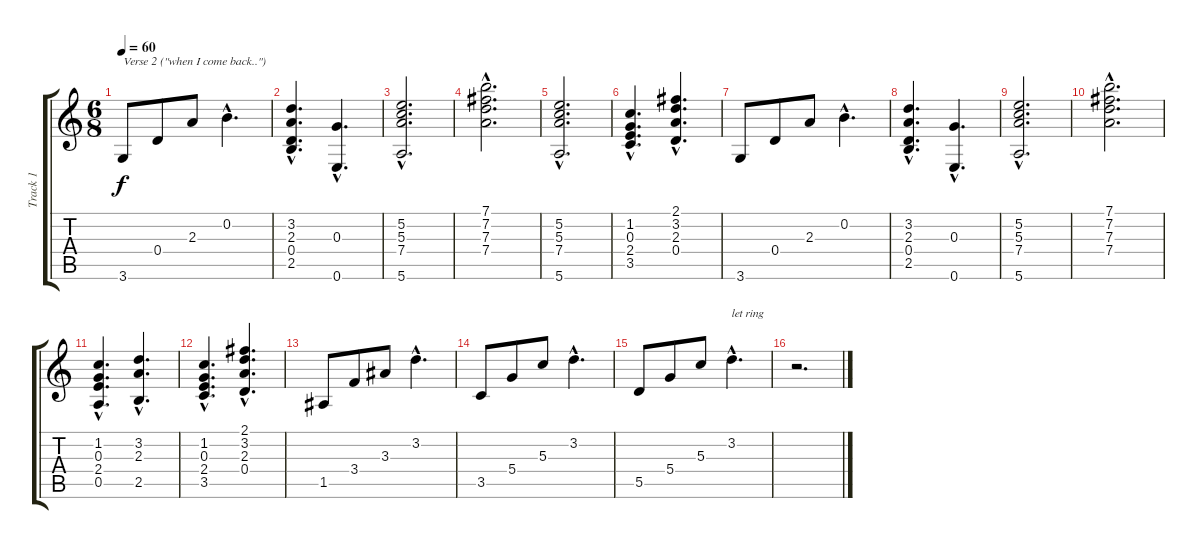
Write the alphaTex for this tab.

\track ("Track 1" "Track 1") {instrument acousticguitarnylon}
\staff {score tabs}
\tuning (E4 B3 G3 D3 A2 E2) {hide}
\ts (6 8)
\tempo 60
\clef g2
\ks c
3.6.8{txt "Verse 2 (\"when I come back..\")" dy f} 0.4.8 2.3.8 0.2{hac}.4{d} |
(3.2{hac} 2.3{hac} 0.4{hac} 2.5{hac}).4{d} (0.3{hac} 0.6{hac}).4{d} |
(5.2{hac} 5.3{hac} 7.4{hac} 5.6{hac}).2{d} |
(7.1{hac} 7.2{hac} 7.3{hac} 7.4{hac}).2{d} |
(5.2{hac} 5.3{hac} 7.4{hac} 5.6{hac}).2{d} |
(1.2{hac} 0.3{hac} 2.4{hac} 3.5{hac}).4{d} (2.1{hac} 3.2{hac} 2.3{hac} 0.4{hac}).4{d} |
3.6.8 0.4.8 2.3.8 0.2{hac}.4{d} |
(3.2{hac} 2.3{hac} 0.4{hac} 2.5{hac}).4{d} (0.3{hac} 0.6{hac}).4{d} |
(5.2{hac} 5.3{hac} 7.4{hac} 5.6{hac}).2{d} |
(7.1{hac} 7.2{hac} 7.3{hac} 7.4{hac}).2{d} |
(1.2{hac} 0.3{hac} 2.4{hac} 0.5{hac}).4{d} (3.2{hac} 2.3{hac} 2.5{hac}).4{d} |
(1.2{hac} 0.3{hac} 2.4{hac} 3.5{hac}).4{d} (2.1{hac} 3.2{hac} 2.3{hac} 0.4{hac}).4{d} |
1.5.8 3.4.8 3.3.8 3.2{hac}.4{d} |
3.5.8 5.4.8 5.3.8 3.2{hac}.4{d} |
5.5.8 5.4.8 5.3.8 3.2{hac}.4{d txt "let ring"} |
r.2{d}
